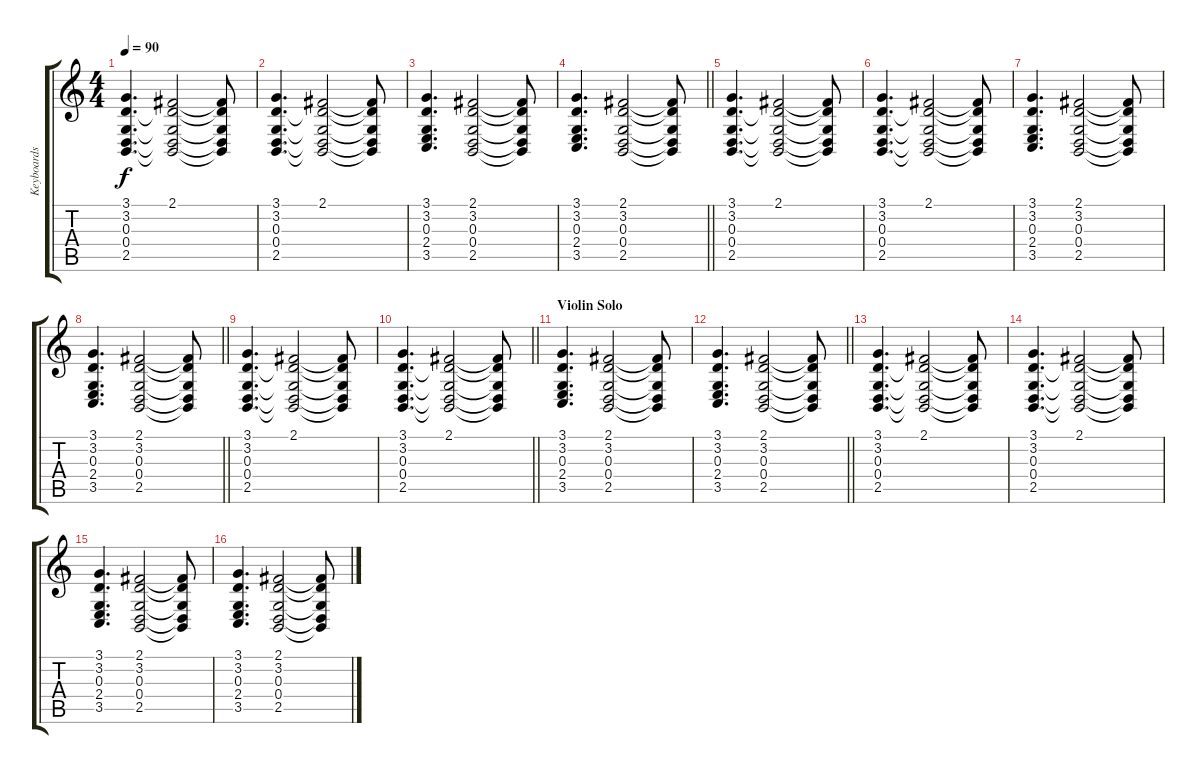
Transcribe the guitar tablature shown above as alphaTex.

\track ("Keyboards" "Keyboards") {instrument synthstrings1}
\staff {score tabs}
\tuning (E4 B3 G3 D3 A2 E2) {hide}
\ts (4 4)
\tempo 90
\clef g2
\ks c
(3.1 3.2 0.3 0.4 2.5).4{d dy f} (2.1 3.2{t} 0.3{t} 0.4{t} 2.5{t}).2 (2.1{t} 3.2{t} 0.3{t} 0.4{t} 2.5{t}).8 |
(3.1 3.2 0.3 0.4 2.5).4{d} (2.1 3.2{t} 0.3{t} 0.4{t} 2.5{t}).2 (2.1{t} 3.2{t} 0.3{t} 0.4{t} 2.5{t}).8 |
(3.1 3.2 0.3 2.4 3.5).4{d} (2.1 3.2 0.3 0.4 2.5).2 (2.1{t} 3.2{t} 0.3{t} 0.4{t} 2.5{t}).8 |
\barLineRight lightlight
(3.1 3.2 0.3 2.4 3.5).4{d} (2.1 3.2 0.3 0.4 2.5).2 (2.1{t} 3.2{t} 0.3{t} 0.4{t} 2.5{t}).8 |
(3.1 3.2 0.3 0.4 2.5).4{d} (2.1 3.2{t} 0.3{t} 0.4{t} 2.5{t}).2 (2.1{t} 3.2{t} 0.3{t} 0.4{t} 2.5{t}).8 |
(3.1 3.2 0.3 0.4 2.5).4{d} (2.1 3.2{t} 0.3{t} 0.4{t} 2.5{t}).2 (2.1{t} 3.2{t} 0.3{t} 0.4{t} 2.5{t}).8 |
(3.1 3.2 0.3 2.4 3.5).4{d} (2.1 3.2 0.3 0.4 2.5).2 (2.1{t} 3.2{t} 0.3{t} 0.4{t} 2.5{t}).8 |
\barLineRight lightlight
(3.1 3.2 0.3 2.4 3.5).4{d} (2.1 3.2 0.3 0.4 2.5).2 (2.1{t} 3.2{t} 0.3{t} 0.4{t} 2.5{t}).8 |
(3.1 3.2 0.3 0.4 2.5).4{d} (2.1 3.2{t} 0.3{t} 0.4{t} 2.5{t}).2 (2.1{t} 3.2{t} 0.3{t} 0.4{t} 2.5{t}).8 |
\barLineRight lightlight
(3.1 3.2 0.3 0.4 2.5).4{d} (2.1 3.2{t} 0.3{t} 0.4{t} 2.5{t}).2 (2.1{t} 3.2{t} 0.3{t} 0.4{t} 2.5{t}).8 |
\section ("" "Violin Solo")
(3.1 3.2 0.3 2.4 3.5).4{d} (2.1 3.2 0.3 0.4 2.5).2 (2.1{t} 3.2{t} 0.3{t} 0.4{t} 2.5{t}).8 |
\barLineRight lightlight
(3.1 3.2 0.3 2.4 3.5).4{d} (2.1 3.2 0.3 0.4 2.5).2 (2.1{t} 3.2{t} 0.3{t} 0.4{t} 2.5{t}).8 |
(3.1 3.2 0.3 0.4 2.5).4{d} (2.1 3.2{t} 0.3{t} 0.4{t} 2.5{t}).2 (2.1{t} 3.2{t} 0.3{t} 0.4{t} 2.5{t}).8 |
(3.1 3.2 0.3 0.4 2.5).4{d} (2.1 3.2{t} 0.3{t} 0.4{t} 2.5{t}).2 (2.1{t} 3.2{t} 0.3{t} 0.4{t} 2.5{t}).8 |
(3.1 3.2 0.3 2.4 3.5).4{d} (2.1 3.2 0.3 0.4 2.5).2 (2.1{t} 3.2{t} 0.3{t} 0.4{t} 2.5{t}).8 |
(3.1 3.2 0.3 2.4 3.5).4{d} (2.1 3.2 0.3 0.4 2.5).2 (2.1{t} 3.2{t} 0.3{t} 0.4{t} 2.5{t}).8
